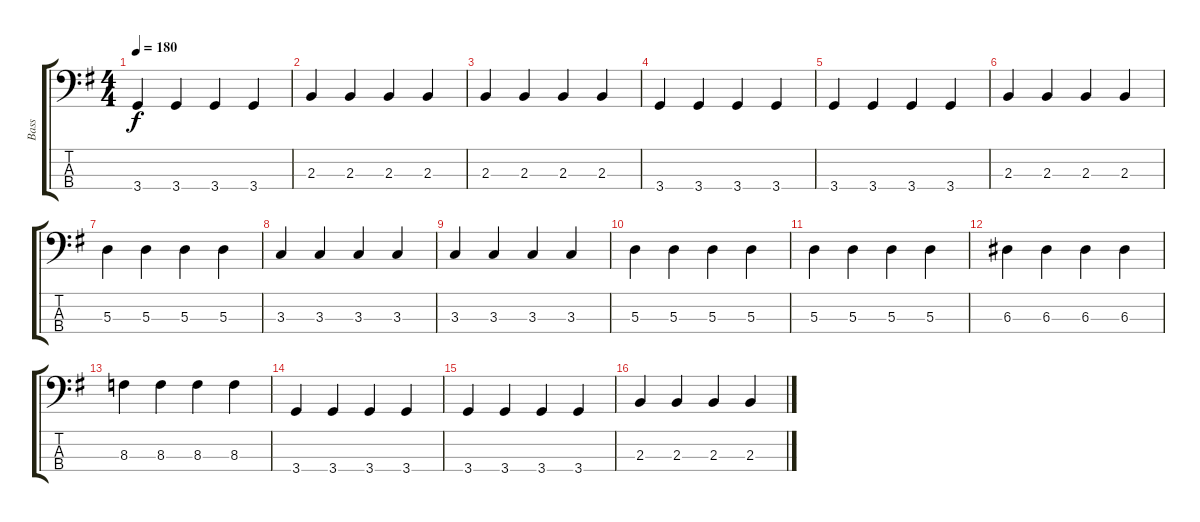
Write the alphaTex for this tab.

\track ("Bass" "Bass") {instrument electricbassfinger}
\staff {score tabs}
\tuning (G2 D2 A1 E1) {hide}
\ts (4 4)
\tempo 180
\clef f4
\ks g
3.4.4{dy f} 3.4.4 3.4.4 3.4.4 |
2.3.4 2.3.4 2.3.4 2.3.4 |
2.3.4 2.3.4 2.3.4 2.3.4 |
3.4.4 3.4.4 3.4.4 3.4.4 |
3.4.4 3.4.4 3.4.4 3.4.4 |
2.3.4 2.3.4 2.3.4 2.3.4 |
5.3.4 5.3.4 5.3.4 5.3.4 |
3.3.4 3.3.4 3.3.4 3.3.4 |
3.3.4 3.3.4 3.3.4 3.3.4 |
5.3.4 5.3.4 5.3.4 5.3.4 |
5.3.4 5.3.4 5.3.4 5.3.4 |
6.3.4 6.3.4 6.3.4 6.3.4 |
8.3.4 8.3.4 8.3.4 8.3.4 |
3.4.4 3.4.4 3.4.4 3.4.4 |
3.4.4 3.4.4 3.4.4 3.4.4 |
2.3.4 2.3.4 2.3.4 2.3.4
